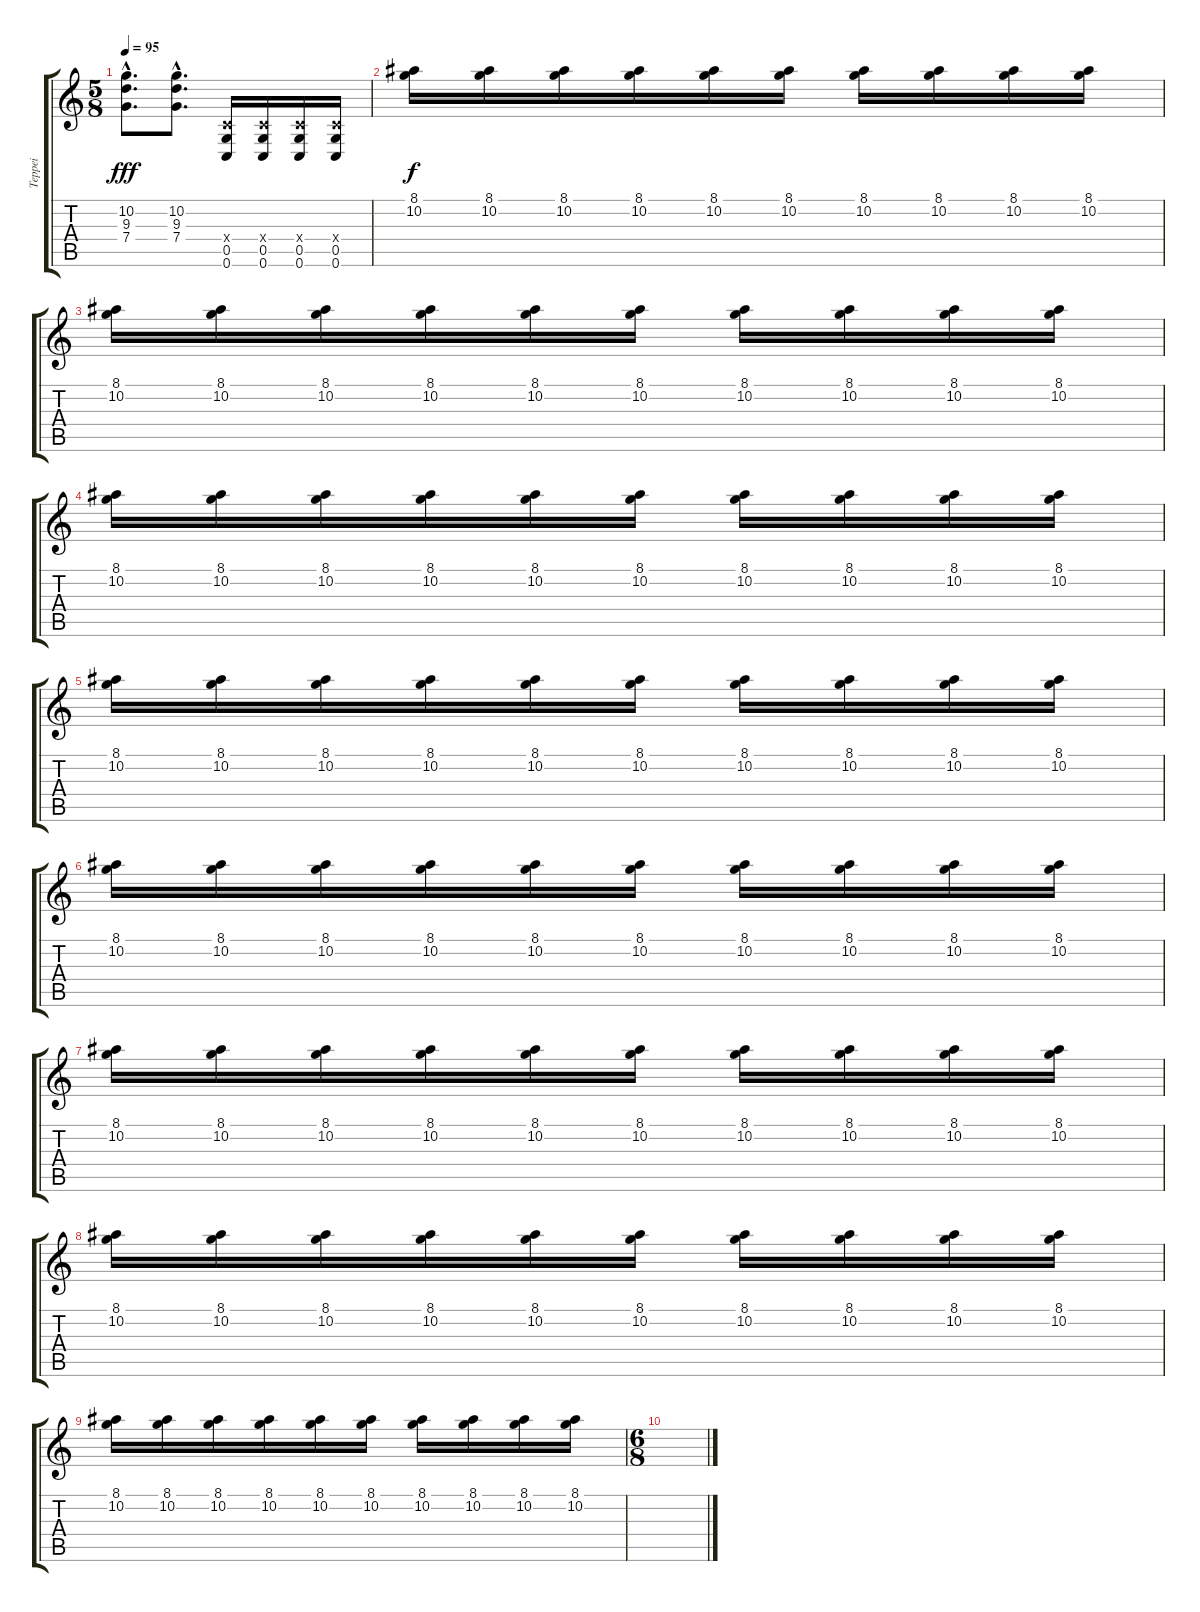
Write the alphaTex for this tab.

\track ("Teppei" "Teppei") {instrument overdrivenguitar}
\staff {score tabs}
\tuning (D4 A3 F3 C3 G2 C2) {hide}
\ts (5 8)
\tempo 95
\clef g2
\ks c
(10.2{hac} 9.3{hac} 7.4{hac}).8{d dy fff} (10.2{hac} 9.3{hac} 7.4{hac}).8{d} (0.4{x} 0.5 0.6).16 (0.4{x} 0.5 0.6).16 (0.4{x} 0.5 0.6).16 (0.4{x} 0.5 0.6).16 |
(8.1 10.2).16{dy f} (8.1 10.2).16 (8.1 10.2).16 (8.1 10.2).16 (8.1 10.2).16 (8.1 10.2).16 (8.1 10.2).16 (8.1 10.2).16 (8.1 10.2).16 (8.1 10.2).16 |
(8.1 10.2).16 (8.1 10.2).16 (8.1 10.2).16 (8.1 10.2).16 (8.1 10.2).16 (8.1 10.2).16 (8.1 10.2).16 (8.1 10.2).16 (8.1 10.2).16 (8.1 10.2).16 |
(8.1 10.2).16 (8.1 10.2).16 (8.1 10.2).16 (8.1 10.2).16 (8.1 10.2).16 (8.1 10.2).16 (8.1 10.2).16 (8.1 10.2).16 (8.1 10.2).16 (8.1 10.2).16 |
(8.1 10.2).16 (8.1 10.2).16 (8.1 10.2).16 (8.1 10.2).16 (8.1 10.2).16 (8.1 10.2).16 (8.1 10.2).16 (8.1 10.2).16 (8.1 10.2).16 (8.1 10.2).16 |
(8.1 10.2).16 (8.1 10.2).16 (8.1 10.2).16 (8.1 10.2).16 (8.1 10.2).16 (8.1 10.2).16 (8.1 10.2).16 (8.1 10.2).16 (8.1 10.2).16 (8.1 10.2).16 |
(8.1 10.2).16 (8.1 10.2).16 (8.1 10.2).16 (8.1 10.2).16 (8.1 10.2).16 (8.1 10.2).16 (8.1 10.2).16 (8.1 10.2).16 (8.1 10.2).16 (8.1 10.2).16 |
(8.1 10.2).16 (8.1 10.2).16 (8.1 10.2).16 (8.1 10.2).16 (8.1 10.2).16 (8.1 10.2).16 (8.1 10.2).16 (8.1 10.2).16 (8.1 10.2).16 (8.1 10.2).16 |
(8.1 10.2).16 (8.1 10.2).16 (8.1 10.2).16 (8.1 10.2).16 (8.1 10.2).16 (8.1 10.2).16 (8.1 10.2).16 (8.1 10.2).16 (8.1 10.2).16 (8.1 10.2).16 |
\ts (6 8)
